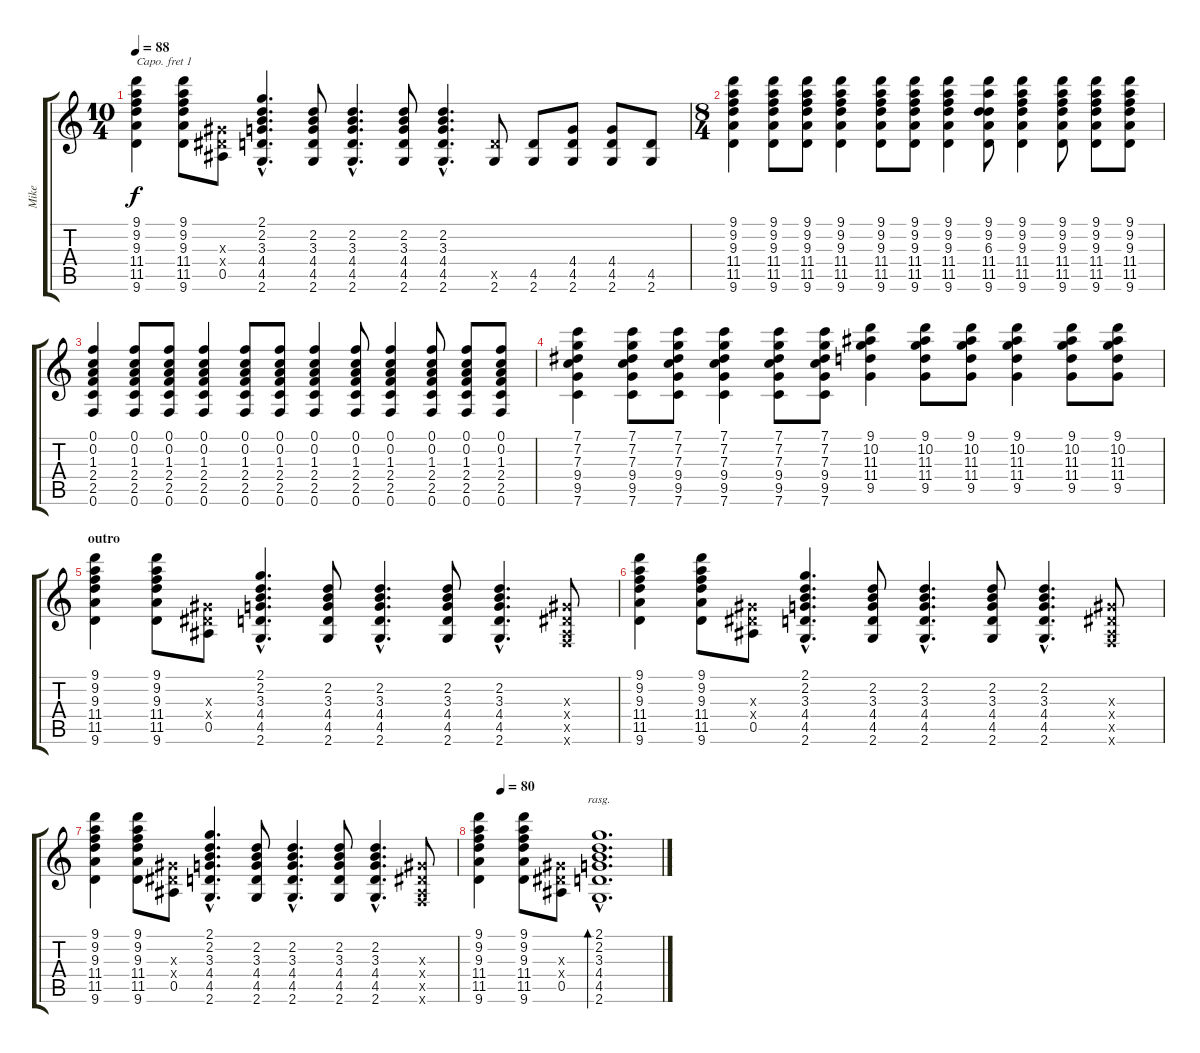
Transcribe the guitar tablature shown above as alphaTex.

\track ("Mike" "Mike") {instrument acousticguitarnylon}
\staff {score tabs}
\capo 1
\tuning (E4 B3 G3 D3 A2 E2) {hide}
\ts (10 4)
\tempo 88
\clef g2
\ks c
(9.1 9.2 9.3 11.4 11.5 9.6).4{dy f} (9.1 9.2 9.3 11.4 11.5 9.6).8 (0.3{x} 0.4{x} 0.5).8 (2.1{hac} 2.2{hac} 3.3{hac} 4.4{hac} 4.5{hac} 2.6{hac}).4{d} (2.2 3.3 4.4 4.5 2.6).8 (2.2{hac} 3.3{hac} 4.4{hac} 4.5{hac} 2.6{hac}).4{d} (2.2 3.3 4.4 4.5 2.6).8 (2.2{hac} 3.3{hac} 4.4{hac} 4.5{hac} 2.6{hac}).4{d} (4.5{x} 2.6).8 (4.5 2.6).8 (4.4 4.5 2.6).8 (4.4 4.5 2.6).8 (4.5 2.6).8 |
\ts (8 4)
(9.1 9.2 9.3 11.4 11.5 9.6).4 (9.1 9.2 9.3 11.4 11.5 9.6).8 (9.1 9.2 9.3 11.4 11.5 9.6).8 (9.1 9.2 9.3 11.4 11.5 9.6).4 (9.1 9.2 9.3 11.4 11.5 9.6).8 (9.1 9.2 9.3 11.4 11.5 9.6).8 (9.1 9.2 9.3 11.4 11.5 9.6).4 (9.1 9.2 6.3 11.4 11.5 9.6).8 (9.1 9.2 9.3 11.4 11.5 9.6).4 (9.1 9.2 9.3 11.4 11.5 9.6).8 (9.1 9.2 9.3 11.4 11.5 9.6).8 (9.1 9.2 9.3 11.4 11.5 9.6).8 |
(0.1 0.2 1.3 2.4 2.5 0.6).4 (0.1 0.2 1.3 2.4 2.5 0.6).8 (0.1 0.2 1.3 2.4 2.5 0.6).8 (0.1 0.2 1.3 2.4 2.5 0.6).4 (0.1 0.2 1.3 2.4 2.5 0.6).8 (0.1 0.2 1.3 2.4 2.5 0.6).8 (0.1 0.2 1.3 2.4 2.5 0.6).4 (0.1 0.2 1.3 2.4 2.5 0.6).8 (0.1 0.2 1.3 2.4 2.5 0.6).4 (0.1 0.2 1.3 2.4 2.5 0.6).8 (0.1 0.2 1.3 2.4 2.5 0.6).8 (0.1 0.2 1.3 2.4 2.5 0.6).8 |
(7.1 7.2 7.3 9.4 9.5 7.6).4 (7.1 7.2 7.3 9.4 9.5 7.6).8 (7.1 7.2 7.3 9.4 9.5 7.6).8 (7.1 7.2 7.3 9.4 9.5 7.6).4 (7.1 7.2 7.3 9.4 9.5 7.6).8 (7.1 7.2 7.3 9.4 9.5 7.6).8 (9.1 10.2 11.3 11.4 9.5).4 (9.1 10.2 11.3 11.4 9.5).8 (9.1 10.2 11.3 11.4 9.5).8 (9.1 10.2 11.3 11.4 9.5).4 (9.1 10.2 11.3 11.4 9.5).8 (9.1 10.2 11.3 11.4 9.5).8 |
\section ("" "outro")
(9.1 9.2 9.3 11.4 11.5 9.6).4 (9.1 9.2 9.3 11.4 11.5 9.6).8 (0.3{x} 0.4{x} 0.5).8 (2.1{hac} 2.2{hac} 3.3{hac} 4.4{hac} 4.5{hac} 2.6{hac}).4{d} (2.2 3.3 4.4 4.5 2.6).8 (2.2{hac} 3.3{hac} 4.4{hac} 4.5{hac} 2.6{hac}).4{d} (2.2 3.3 4.4 4.5 2.6).8 (2.2{hac} 3.3{hac} 4.4{hac} 4.5{hac} 2.6{hac}).4{d} (0.3{x} 0.4{x} 0.5{x} 0.6{x}).8 |
(9.1 9.2 9.3 11.4 11.5 9.6).4 (9.1 9.2 9.3 11.4 11.5 9.6).8 (0.3{x} 0.4{x} 0.5).8 (2.1{hac} 2.2{hac} 3.3{hac} 4.4{hac} 4.5{hac} 2.6{hac}).4{d} (2.2 3.3 4.4 4.5 2.6).8 (2.2{hac} 3.3{hac} 4.4{hac} 4.5{hac} 2.6{hac}).4{d} (2.2 3.3 4.4 4.5 2.6).8 (2.2{hac} 3.3{hac} 4.4{hac} 4.5{hac} 2.6{hac}).4{d} (0.3{x} 0.4{x} 0.5{x} 0.6{x}).8 |
(9.1 9.2 9.3 11.4 11.5 9.6).4 (9.1 9.2 9.3 11.4 11.5 9.6).8 (0.3{x} 0.4{x} 0.5).8 (2.1{hac} 2.2{hac} 3.3{hac} 4.4{hac} 4.5{hac} 2.6{hac}).4{d} (2.2 3.3 4.4 4.5 2.6).8 (2.2{hac} 3.3{hac} 4.4{hac} 4.5{hac} 2.6{hac}).4{d} (2.2 3.3 4.4 4.5 2.6).8 (2.2{hac} 3.3{hac} 4.4{hac} 4.5{hac} 2.6{hac}).4{d} (0.3{x} 0.4{x} 0.5{x} 0.6{x}).8 |
\tempo (80 0.125)
(9.1 9.2 9.3 11.4 11.5 9.6).4 (9.1 9.2 9.3 11.4 11.5 9.6).8 (0.3{x} 0.4{x} 0.5).8 (2.1{hac} 2.2{hac} 3.3{hac} 4.4{hac} 4.5{hac} 2.6{hac}).1{d bd 240 rasg ii}
